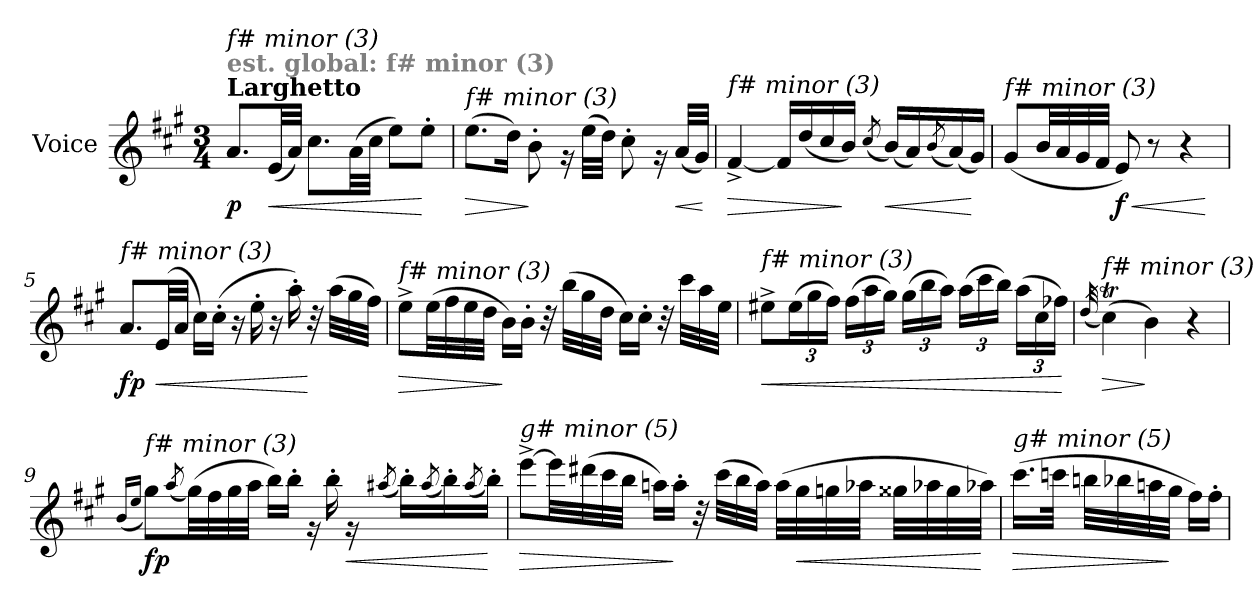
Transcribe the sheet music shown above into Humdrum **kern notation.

**kern	**dynam
*part1	*part1
*staff1	*staff1
*I"Voice	*
*I'V	*
*clefG2	*
*k[f#c#g#]	*
*A:	*
*M3/4	*
*MM44	*
=1	=1
!LO:TX:a:B:t=Larghetto	!
!LO:TX:a:B:color=#808080:t=est. global&colon; f# minor (3)	!
!LO:TX:i:t=f# minor (3)	!
!	!LO:DY:b
8.a/L	p
!	!LO:HP:b
(<32e/LL	<
32a/JJJ)	.
8.cc#\L	.
(>32a\LL	.
32cc#\JJJ	.
8ee\L)	.
8ee'>\J	[
=2	=2
!LO:TX:i:t=f# minor (3)	!
!	!LO:HP:b
(>8.ee\L	>
16dd\Jk)	.
8b'>\	]
16rg	.
(>32ee\LLL	.
32dd\JJJ)	.
8cc#'>\	.
16rg	.
!	!LO:HP:b
(<32a/LLL	<
32g#/JJJ)	.
.	[
=3	=3
!LO:TX:i:t=f# minor (3)	!
!	!LO:HP:b
[4f#^</	>
16f#/LL]	.
(<16dd/	.
16cc#/	.
16b/JJ)	]
(<8qcc#/	.
!	!LO:HP:b
(<16b/LL)	<
16a/)	.
(<8qb/	.
(<16a/)	.
16g#/JJ)	[
!!LO:LB:g=z
=4	=4
!LO:TX:i:t=f# minor (3)	!
(<8g#/L	.
32b/LL	.
32a/	.
32g#/	.
32f#/JJJ	.
!	!LO:HP:b
!	!LO:DY:n=1:b
8e/)	< f
8r	.
4r	.
.	[
=5	=5
!LO:TX:i:t=f# minor (3)	!
!	!LO:DY:b
8.a/L	fp
!	!LO:HP:b
(>32e/LL	<
32a/JJJ	.
16cc#\LL)	.
(>16cc#'>\JJ	.
16r	.
16ee'>\	.
16r	.
16aa'>\)	.
32r	[
(>32aa\LLL	.
32gg#\	.
32ff#\JJJ)	.
=6	=6
!LO:TX:i:t=f# minor (3)	!
!	!LO:HP:b
8ee^>\L	>
(>32ee\LL	.
32ff#\	.
32ee\	.
32dd\JJJ	.
16b\LL)	]
16b'>\JJ	.
32r	.
(>32bb\LLL	.
32gg#\	.
32dd\JJJ	.
16cc#\LL)	.
16cc#'>\JJ	.
32r	.
32ccc#\LLL	.
32aa\	.
32ee\JJJ	.
!!LO:LB:g=z
=7	=7
!LO:TX:i:t=f# minor (3)	!
!	!LO:HP:b
8ee#X^>\L	<
*Xbrackettup	*
(>24ee#\L	.
24gg#\	.
24ff#\JJ)	.
(>24ff#\LL	.
24aa\	.
24gg#\JJ)	.
(>24gg#\LL	.
24bb\	.
24aa\JJ)	.
(>24aa\LL	.
24ccc#\	.
24bb\JJ)	.
(>24aa\LL	.
24cc#\	.
24ff-Xi\JJ)	.
.	[
=8	=8
(<32qdd/	.
!LO:TX:i:t=f# minor (3)	!
!	!LO:HP:b
(>4cc#t\)	>
4b\)	]
4r	.
!!LO:LB:g=z
=9	=9
(<16qb/LL	.
16qee/JJ	.
!LO:TX:i:t=f# minor (3)	!
!	!LO:DY:b
8gg#\L)	fp
(<8qaa/	.
(>32gg#\LL)	.
32ff#\	.
32gg#\	.
32aa\JJJ	.
16bb\LL)	.
16bb'>\JJ	.
16rg	.
16bb'>\	.
!	!LO:HP:b
16rg	<
(<8qaa#X/	.
16bb'>\LL)	.
(<8qaa#/	.
16bb'>\)	.
(<8qaa#/	.
16bb'>\JJ)	[
!!LO:LB:g=z
=10	=10
!LO:TX:i:t=g# minor (5)	!
!	!LO:HP:b
[8eee^>\L	>
32eee\LL]	.
(>32ddd#X\	.
32ccc#\	.
32bb\JJJ	.
16aan\LL)	.
16aa'>\JJ	]
32r	.
(>32ccc#\LLL	.
32bb\	.
32aa\JJJ)	.
(>32aa\LLL	.
!	!LO:HP:b
32gg#\	<
32ggni\	.
32aa-Xi\JJJ	.
32gg##i\LLL	.
32aa-Xi\	.
32gg##i\	.
32aa-Xi\JJJ)	[
=11	=11
!LO:TX:i:t=g# minor (5)	!
!	!LO:HP:b
(>16.ccc#\LL	>
32cccni\JJk	.
32bbn\LLL	.
32bb-Xi\	.
32aan\	.
32gg#\JJJ	]
16ff#\LL)	.
16ff#'>\JJ	.
=	=
*-	*-
